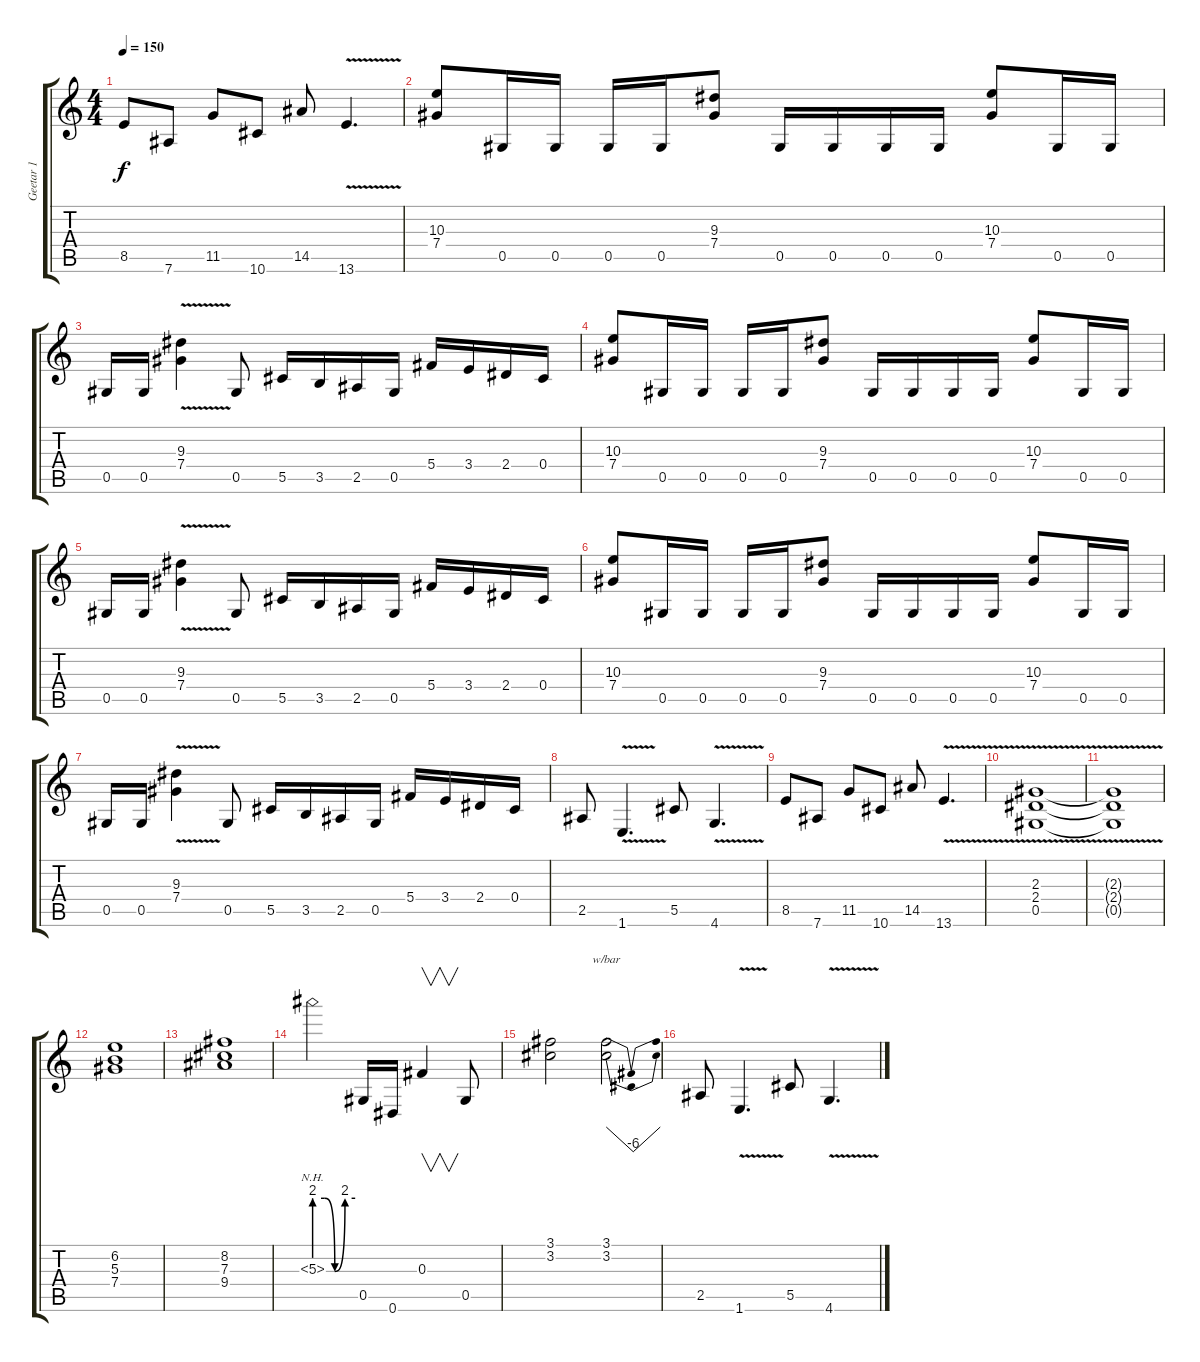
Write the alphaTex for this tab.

\track ("Geetar 1" "Geetar 1") {instrument distortionguitar}
\staff {score tabs}
\tuning (Eb4 Bb3 Gb3 Db3 Ab2 Eb2) {hide}
\ts (4 4)
\tempo 150
\clef g2
\ks c
8.5.8{dy f} 7.6.8 11.5.8 10.6.8 14.5.8 13.6{v}.4{d} |
(10.3 7.4).8 0.5.16 0.5.16 0.5.16 0.5.16 (9.3 7.4).8 0.5.16 0.5.16 0.5.16 0.5.16 (10.3 7.4).8 0.5.16 0.5.16 |
0.5.16 0.5.16 (9.3{v} 7.4{v}).4 0.5.8 5.5.16 3.5.16 2.5.16 0.5.16 5.4.16 3.4.16 2.4.16 0.4.16 |
(10.3 7.4).8 0.5.16 0.5.16 0.5.16 0.5.16 (9.3 7.4).8 0.5.16 0.5.16 0.5.16 0.5.16 (10.3 7.4).8 0.5.16 0.5.16 |
0.5.16 0.5.16 (9.3{v} 7.4{v}).4 0.5.8 5.5.16 3.5.16 2.5.16 0.5.16 5.4.16 3.4.16 2.4.16 0.4.16 |
(10.3 7.4).8 0.5.16 0.5.16 0.5.16 0.5.16 (9.3 7.4).8 0.5.16 0.5.16 0.5.16 0.5.16 (10.3 7.4).8 0.5.16 0.5.16 |
0.5.16 0.5.16 (9.3{v} 7.4{v}).4 0.5.8 5.5.16 3.5.16 2.5.16 0.5.16 5.4.16 3.4.16 2.4.16 0.4.16 |
2.5.8 1.6{v}.4{d} 5.5.8 4.6{v}.4{d} |
8.5.8 7.6.8 11.5.8 10.6.8 14.5.8 13.6{v}.4{d} |
(2.3{v} 2.4{v} 0.5{v}).1 |
(2.3{t} 2.4{t} 0.5{t}).1 |
(6.2 5.3 7.4).1 |
(8.2 7.3 9.4).1 |
5.3{be (custom 0 8 15 8 30 0 45 8 60 8) nh}.2 0.5.16 0.6.16 0.3.4{v} 0.5.8 |
(3.1 3.2).2{instrument guitarharmonics} (3.1 3.2).2{tbe (dip default 0 0 30 -24 60 0) instrument guitarharmonics} |
2.5.8{instrument distortionguitar} 1.6{v}.4{d} 5.5.8 4.6{v}.4{d}
